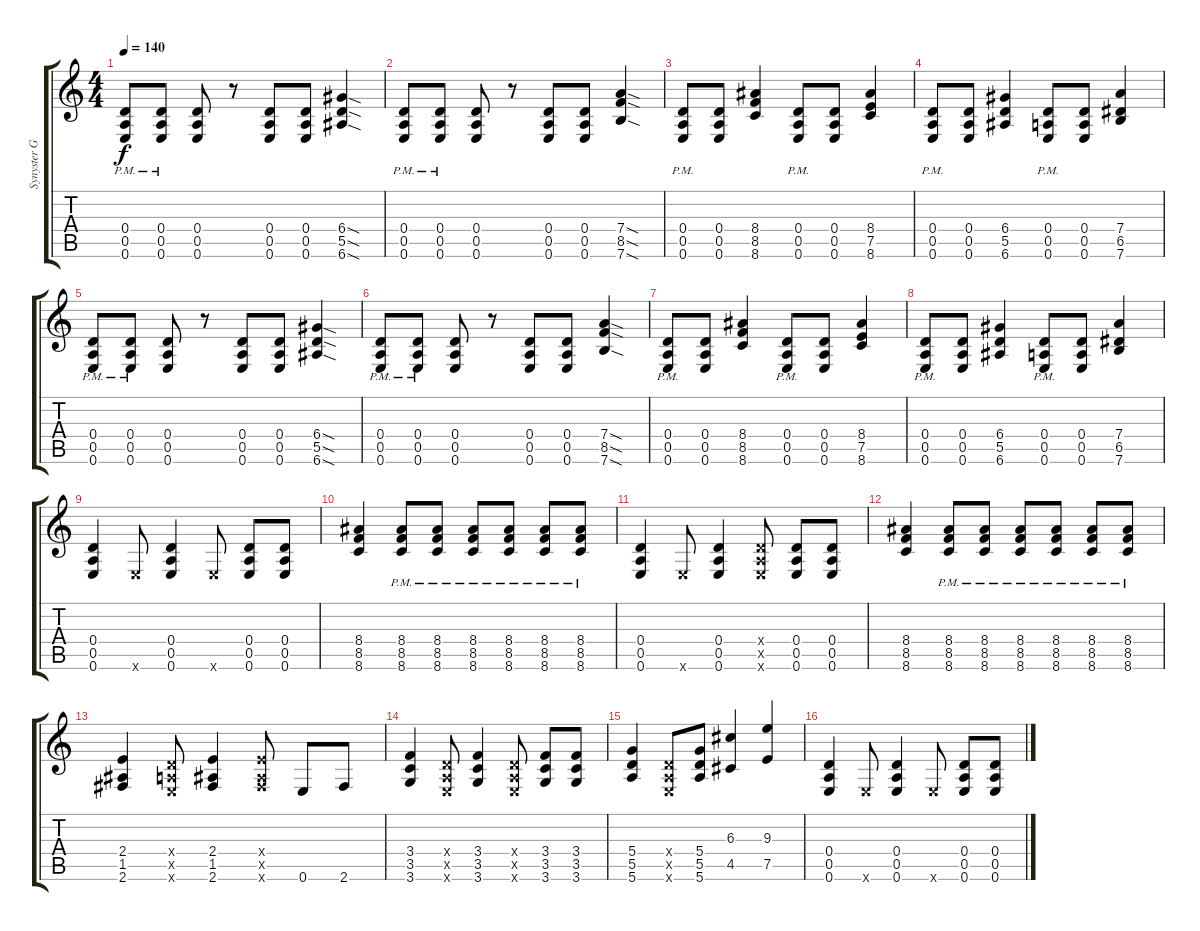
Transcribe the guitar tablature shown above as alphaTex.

\track ("Synyster Gates" "Synyster G") {instrument overdrivenguitar}
\staff {score tabs}
\tuning (E4 B3 G3 D3 A2 E2) {hide}
\ts (4 4)
\tempo 140
\clef g2
\ks c
(0.4{pm} 0.5{pm} 0.6{pm}).8{dy f} (0.4{pm} 0.5{pm} 0.6{pm}).8 (0.4 0.5 0.6).8 r.8 (0.4 0.5 0.6).8 (0.4 0.5 0.6).8 (6.4{sod} 5.5{sod} 6.6{sod}).4 |
(0.4{pm} 0.5{pm} 0.6{pm}).8 (0.4{pm} 0.5{pm} 0.6{pm}).8 (0.4 0.5 0.6).8 r.8 (0.4 0.5 0.6).8 (0.4 0.5 0.6).8 (7.4{sod} 8.5{sod} 7.6{sod}).4 |
(0.4{pm} 0.5{pm} 0.6{pm}).8 (0.4 0.5 0.6).8 (8.4 8.5 8.6).4 (0.4{pm} 0.5{pm} 0.6{pm}).8 (0.4 0.5 0.6).8 (8.4 7.5 8.6).4 |
(0.4{pm} 0.5{pm} 0.6{pm}).8 (0.4 0.5 0.6).8 (6.4 5.5 6.6).4 (0.4{pm} 0.5{pm} 0.6{pm}).8 (0.4 0.5 0.6).8 (7.4 6.5 7.6).4 |
(0.4{pm} 0.5{pm} 0.6{pm}).8 (0.4{pm} 0.5{pm} 0.6{pm}).8 (0.4 0.5 0.6).8 r.8 (0.4 0.5 0.6).8 (0.4 0.5 0.6).8 (6.4{sod} 5.5{sod} 6.6{sod}).4 |
(0.4{pm} 0.5{pm} 0.6{pm}).8 (0.4{pm} 0.5{pm} 0.6{pm}).8 (0.4 0.5 0.6).8 r.8 (0.4 0.5 0.6).8 (0.4 0.5 0.6).8 (7.4{sod} 8.5{sod} 7.6{sod}).4 |
(0.4{pm} 0.5{pm} 0.6{pm}).8 (0.4 0.5 0.6).8 (8.4 8.5 8.6).4 (0.4{pm} 0.5{pm} 0.6{pm}).8 (0.4 0.5 0.6).8 (8.4 7.5 8.6).4 |
(0.4{pm} 0.5{pm} 0.6{pm}).8 (0.4 0.5 0.6).8 (6.4 5.5 6.6).4 (0.4{pm} 0.5{pm} 0.6{pm}).8 (0.4 0.5 0.6).8 (7.4 6.5 7.6).4 |
(0.4 0.5 0.6).4 0.6{x}.8 (0.4 0.5 0.6).4 0.6{x}.8 (0.4 0.5 0.6).8 (0.4 0.5 0.6).8 |
(8.4 8.5 8.6).4 (8.4{pm} 8.5{pm} 8.6{pm}).8 (8.4{pm} 8.5{pm} 8.6{pm}).8 (8.4{pm} 8.5{pm} 8.6{pm}).8 (8.4{pm} 8.5{pm} 8.6{pm}).8 (8.4{pm} 8.5{pm} 8.6{pm}).8 (8.4{pm} 8.5{pm} 8.6{pm}).8 |
(0.4 0.5 0.6).4 0.6{x}.8 (0.4 0.5 0.6).4 (0.4{x} 0.5{x} 0.6{x}).8 (0.4 0.5 0.6).8 (0.4 0.5 0.6).8 |
(8.4 8.5 8.6).4 (8.4{pm} 8.5{pm} 8.6{pm}).8 (8.4{pm} 8.5{pm} 8.6{pm}).8 (8.4{pm} 8.5{pm} 8.6{pm}).8 (8.4{pm} 8.5{pm} 8.6{pm}).8 (8.4{pm} 8.5{pm} 8.6{pm}).8 (8.4{pm} 8.5{pm} 8.6{pm}).8 |
(2.4 1.5 2.6).4 (0.4{x} 0.5{x} 0.6{x}).8 (2.4 1.5 2.6).4 (2.4{x} 1.5{x} 2.6{x}).8 0.6.8 2.6.8 |
(3.4 3.5 3.6).4 (0.4{x} 0.5{x} 0.6{x}).8 (3.4 3.5 3.6).4 (0.4{x} 0.5{x} 0.6{x}).8 (3.4 3.5 3.6).8 (3.4 3.5 3.6).8 |
(5.4 5.5 5.6).4 (0.4{x} 0.5{x} 0.6{x}).8 (5.4 5.5 5.6).8 (6.3 4.5).4 (9.3 7.5).4 |
(0.4 0.5 0.6).4 0.6{x}.8 (0.4 0.5 0.6).4 0.6{x}.8 (0.4 0.5 0.6).8 (0.4 0.5 0.6).8
